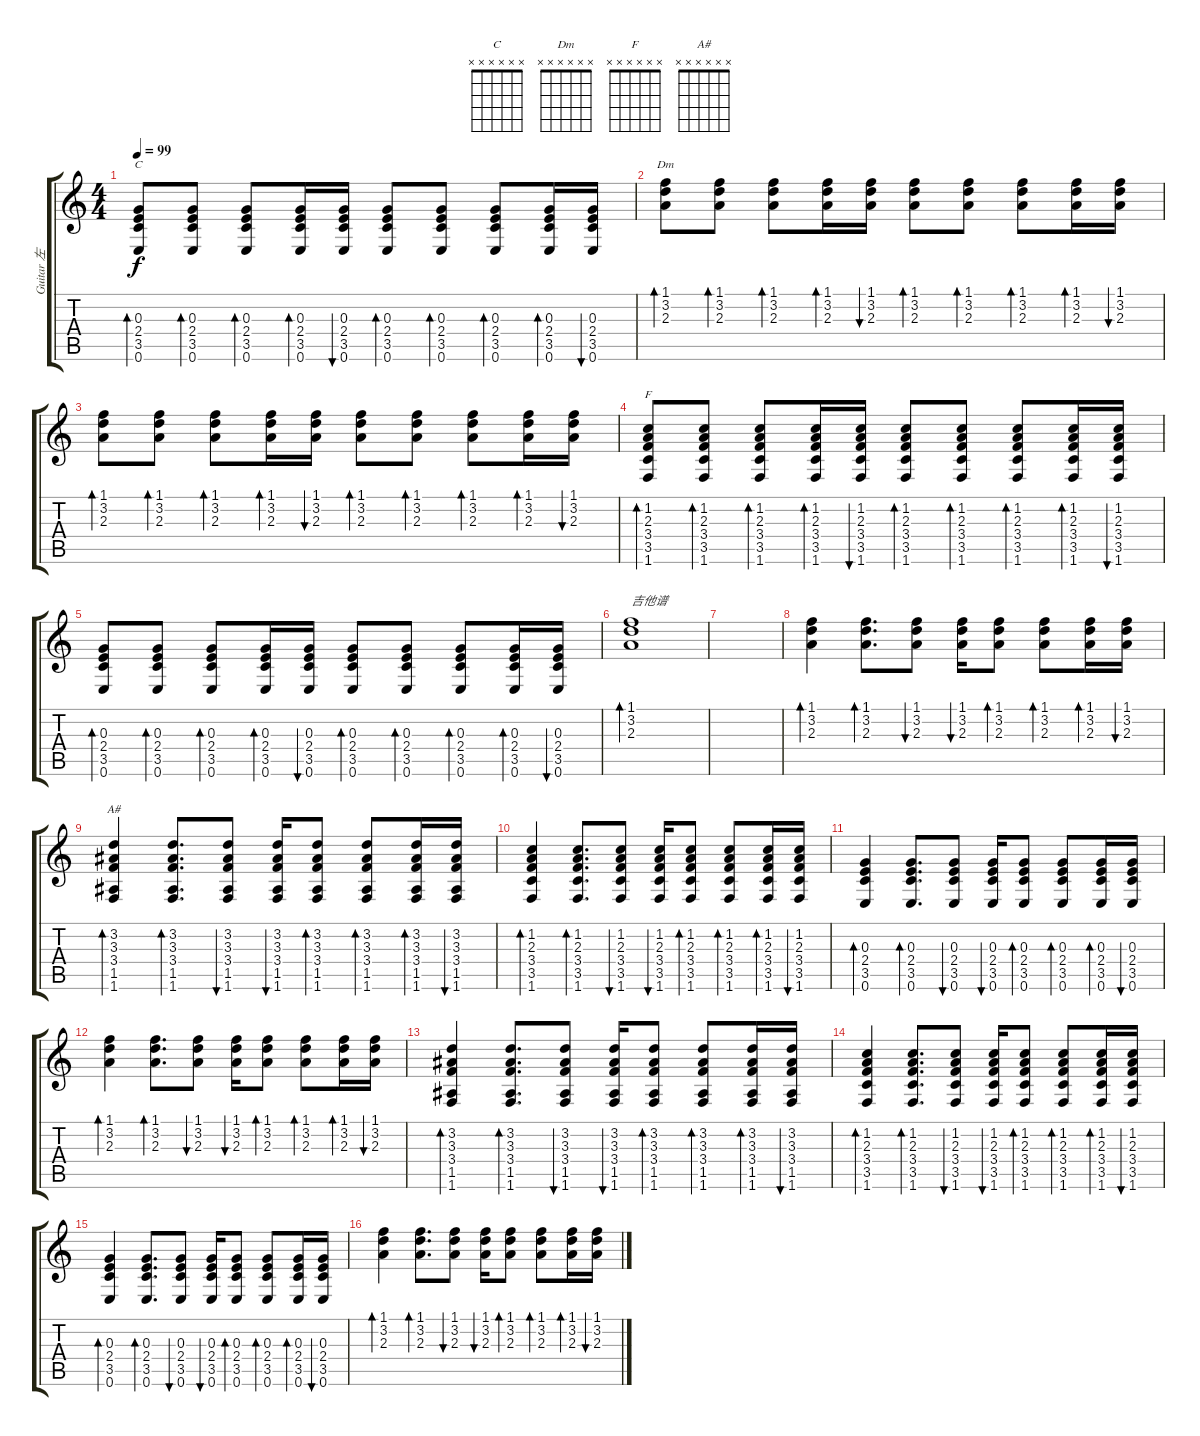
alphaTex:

\track ("Guitar 左" "Guitar 左") {instrument electricguitarmuted}
\staff {score tabs}
\tuning (E4 B3 G3 D3 A2 E2) {hide}
\chord ("C" x x x x x x)
\chord ("Dm" x x x x x x)
\chord ("F" x x x x x x)
\chord ("A#" x x x x x x)
\ts (4 4)
\tempo 99
\clef g2
\ks c
(0.3 2.4 3.5 0.6).8{bd 30 ch "C" dy f} (0.3 2.4 3.5 0.6).8{bd 30} (0.3 2.4 3.5 0.6).8{bd 30} (0.3 2.4 3.5 0.6).16{bd 30} (0.3 2.4 3.5 0.6).16{bu 30} (0.3 2.4 3.5 0.6).8{bd 30} (0.3 2.4 3.5 0.6).8{bd 30} (0.3 2.4 3.5 0.6).8{bd 30} (0.3 2.4 3.5 0.6).16{bd 30} (0.3 2.4 3.5 0.6).16{bu 30} |
(1.1 3.2 2.3).8{bd 30 ch "Dm"} (1.1 3.2 2.3).8{bd 30} (1.1 3.2 2.3).8{bd 30} (1.1 3.2 2.3).16{bd 30} (1.1 3.2 2.3).16{bu 30} (1.1 3.2 2.3).8{bd 30} (1.1 3.2 2.3).8{bd 30} (1.1 3.2 2.3).8{bd 30} (1.1 3.2 2.3).16{bd 30} (1.1 3.2 2.3).16{bu 30} |
(1.1 3.2 2.3).8{bd 30} (1.1 3.2 2.3).8{bd 30} (1.1 3.2 2.3).8{bd 30} (1.1 3.2 2.3).16{bd 30} (1.1 3.2 2.3).16{bu 30} (1.1 3.2 2.3).8{bd 30} (1.1 3.2 2.3).8{bd 30} (1.1 3.2 2.3).8{bd 30} (1.1 3.2 2.3).16{bd 30} (1.1 3.2 2.3).16{bu 30} |
(1.2 2.3 3.4 3.5 1.6).8{bd 30 ch "F"} (1.2 2.3 3.4 3.5 1.6).8{bd 30} (1.2 2.3 3.4 3.5 1.6).8{bd 30} (1.2 2.3 3.4 3.5 1.6).16{bd 30} (1.2 2.3 3.4 3.5 1.6).16{bu 30} (1.2 2.3 3.4 3.5 1.6).8{bd 30} (1.2 2.3 3.4 3.5 1.6).8{bd 30} (1.2 2.3 3.4 3.5 1.6).8{bd 30} (1.2 2.3 3.4 3.5 1.6).16{bd 30} (1.2 2.3 3.4 3.5 1.6).16{bu 30} |
(0.3 2.4 3.5 0.6).8{bd 30} (0.3 2.4 3.5 0.6).8{bd 30} (0.3 2.4 3.5 0.6).8{bd 30} (0.3 2.4 3.5 0.6).16{bd 30} (0.3 2.4 3.5 0.6).16{bu 30} (0.3 2.4 3.5 0.6).8{bd 30} (0.3 2.4 3.5 0.6).8{bd 30} (0.3 2.4 3.5 0.6).8{bd 30} (0.3 2.4 3.5 0.6).16{bd 30} (0.3 2.4 3.5 0.6).16{bu 30} |
(1.1 3.2 2.3).1{bd 120 txt "吉他谱"} |
|
(1.1 3.2 2.3).4{bd 30} (1.1 3.2 2.3).8{d bd 30} (1.1 3.2 2.3).8{bu 30} (1.1 3.2 2.3).16{bu 30} (1.1 3.2 2.3).8{bd 30} (1.1 3.2 2.3).8{bd 30} (1.1 3.2 2.3).16{bd 30} (1.1 3.2 2.3).16{bu 30} |
(3.2 3.3 3.4 1.5 1.6).4{bd 30 ch "A#"} (3.2 3.3 3.4 1.5 1.6).8{d bd 30} (3.2 3.3 3.4 1.5 1.6).8{bu 30} (3.2 3.3 3.4 1.5 1.6).16{bu 30} (3.2 3.3 3.4 1.5 1.6).8{bd 30} (3.2 3.3 3.4 1.5 1.6).8{bd 30} (3.2 3.3 3.4 1.5 1.6).16{bd 30} (3.2 3.3 3.4 1.5 1.6).16{bu 30} |
(1.2 2.3 3.4 3.5 1.6).4{bd 30} (1.2 2.3 3.4 3.5 1.6).8{d bd 30} (1.2 2.3 3.4 3.5 1.6).8{bu 30} (1.2 2.3 3.4 3.5 1.6).16{bu 30} (1.2 2.3 3.4 3.5 1.6).8{bd 30} (1.2 2.3 3.4 3.5 1.6).8{bd 30} (1.2 2.3 3.4 3.5 1.6).16{bd 30} (1.2 2.3 3.4 3.5 1.6).16{bu 30} |
(0.3 2.4 3.5 0.6).4{bd 30} (0.3 2.4 3.5 0.6).8{d bd 30} (0.3 2.4 3.5 0.6).8{bu 30} (0.3 2.4 3.5 0.6).16{bu 30} (0.3 2.4 3.5 0.6).8{bd 30} (0.3 2.4 3.5 0.6).8{bd 30} (0.3 2.4 3.5 0.6).16{bd 30} (0.3 2.4 3.5 0.6).16{bu 30} |
(1.1 3.2 2.3).4{bd 30} (1.1 3.2 2.3).8{d bd 30} (1.1 3.2 2.3).8{bu 30} (1.1 3.2 2.3).16{bu 30} (1.1 3.2 2.3).8{bd 30} (1.1 3.2 2.3).8{bd 30} (1.1 3.2 2.3).16{bd 30} (1.1 3.2 2.3).16{bu 30} |
(3.2 3.3 3.4 1.5 1.6).4{bd 30} (3.2 3.3 3.4 1.5 1.6).8{d bd 30} (3.2 3.3 3.4 1.5 1.6).8{bu 30} (3.2 3.3 3.4 1.5 1.6).16{bu 30} (3.2 3.3 3.4 1.5 1.6).8{bd 30} (3.2 3.3 3.4 1.5 1.6).8{bd 30} (3.2 3.3 3.4 1.5 1.6).16{bd 30} (3.2 3.3 3.4 1.5 1.6).16{bu 30} |
(1.2 2.3 3.4 3.5 1.6).4{bd 30} (1.2 2.3 3.4 3.5 1.6).8{d bd 30} (1.2 2.3 3.4 3.5 1.6).8{bu 30} (1.2 2.3 3.4 3.5 1.6).16{bu 30} (1.2 2.3 3.4 3.5 1.6).8{bd 30} (1.2 2.3 3.4 3.5 1.6).8{bd 30} (1.2 2.3 3.4 3.5 1.6).16{bd 30} (1.2 2.3 3.4 3.5 1.6).16{bu 30} |
(0.3 2.4 3.5 0.6).4{bd 30} (0.3 2.4 3.5 0.6).8{d bd 30} (0.3 2.4 3.5 0.6).8{bu 30} (0.3 2.4 3.5 0.6).16{bu 30} (0.3 2.4 3.5 0.6).8{bd 30} (0.3 2.4 3.5 0.6).8{bd 30} (0.3 2.4 3.5 0.6).16{bd 30} (0.3 2.4 3.5 0.6).16{bu 30} |
(1.1 3.2 2.3).4{bd 30} (1.1 3.2 2.3).8{d bd 30} (1.1 3.2 2.3).8{bu 30} (1.1 3.2 2.3).16{bu 30} (1.1 3.2 2.3).8{bd 30} (1.1 3.2 2.3).8{bd 30} (1.1 3.2 2.3).16{bd 30} (1.1 3.2 2.3).16{bu 30}
